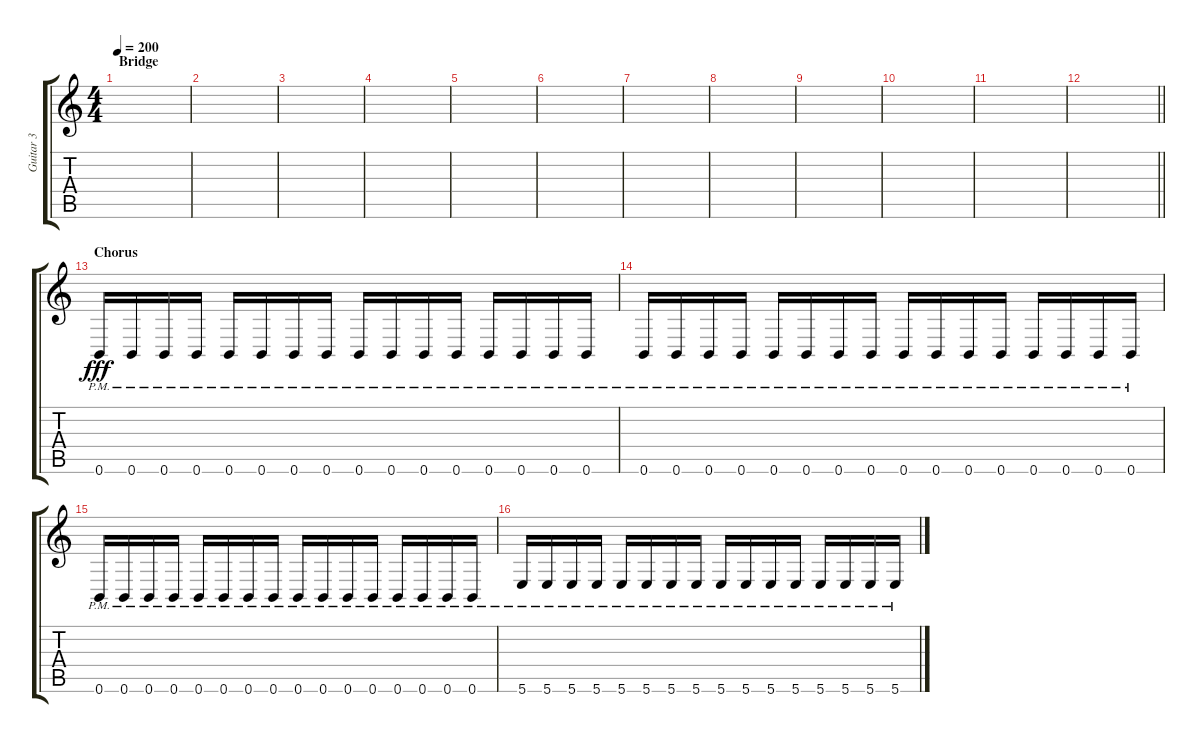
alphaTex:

\track ("Guitar 3" "Guitar 3") {instrument distortionguitar}
\staff {score tabs}
\tuning (B3 Gb3 D3 A2 E2 B1) {hide}
\ts (4 4)
\section ("" "Bridge")
\tempo 200
\clef g2
\ks c
|
|
|
|
|
|
|
|
|
|
|
\barLineRight lightlight
|
\section ("" "Chorus")
0.6{pm}.16{dy fff} 0.6{pm}.16 0.6{pm}.16 0.6{pm}.16 0.6{pm}.16 0.6{pm}.16 0.6{pm}.16 0.6{pm}.16 0.6{pm}.16 0.6{pm}.16 0.6{pm}.16 0.6{pm}.16 0.6{pm}.16 0.6{pm}.16 0.6{pm}.16 0.6{pm}.16 |
0.6{pm}.16 0.6{pm}.16 0.6{pm}.16 0.6{pm}.16 0.6{pm}.16 0.6{pm}.16 0.6{pm}.16 0.6{pm}.16 0.6{pm}.16 0.6{pm}.16 0.6{pm}.16 0.6{pm}.16 0.6{pm}.16 0.6{pm}.16 0.6{pm}.16 0.6{pm}.16 |
0.6{pm}.16 0.6{pm}.16 0.6{pm}.16 0.6{pm}.16 0.6{pm}.16 0.6{pm}.16 0.6{pm}.16 0.6{pm}.16 0.6{pm}.16 0.6{pm}.16 0.6{pm}.16 0.6{pm}.16 0.6{pm}.16 0.6{pm}.16 0.6{pm}.16 0.6{pm}.16 |
5.6{pm}.16 5.6{pm}.16 5.6{pm}.16 5.6{pm}.16 5.6{pm}.16 5.6{pm}.16 5.6{pm}.16 5.6{pm}.16 5.6{pm}.16 5.6{pm}.16 5.6{pm}.16 5.6{pm}.16 5.6{pm}.16 5.6{pm}.16 5.6{pm}.16 5.6{pm}.16
